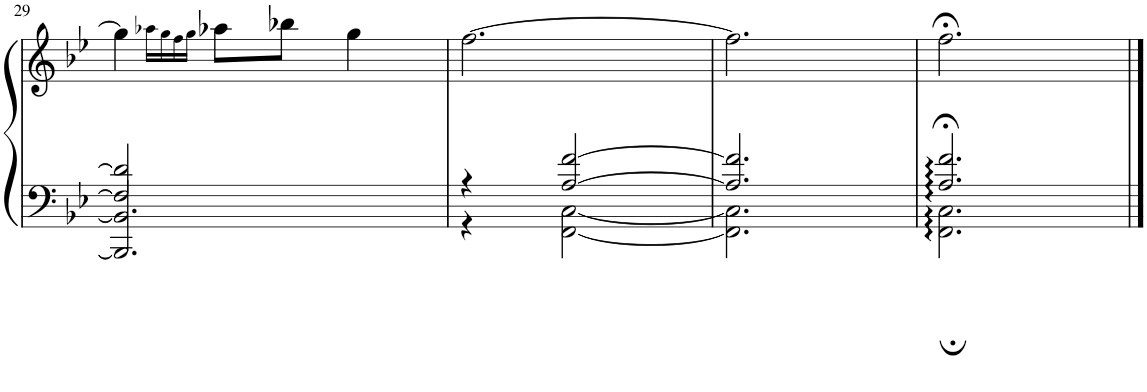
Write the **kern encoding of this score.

**kern	**kern
*part1	*part1
*staff2	*staff1
*I"Piano	*
*I'Pno	*
!!LO:PB:g=z
*clefF4	*clefG2
*k[b-e-]	*k[b-e-]
*M3/4	*M3/4
=29	=29
*^	*
2.BBB-/] 2.BB-/]	2F/] 2d-/]	4gg\]
.	.	16qaa-X\LL
.	.	16qgg\
.	.	16qff\
.	.	16qgg\JJ
.	.	8aa-X\L
.	.	8bb-X\J
.	4ryy	4gg\
=30	=30	=30
4r	4r	[2.ff\
[2A/ [2f/	[2FF\ [2C\	.
=31	=31	=31
2.A/] 2.f/]	2.FF\] 2.C\]	2.ff\]
=32	=32	=32
2.A/:;< 2.f/:;<	2.FF\:; 2.C\:;	2.ff;<\
*v	*v	*
==	==
*-	*-
